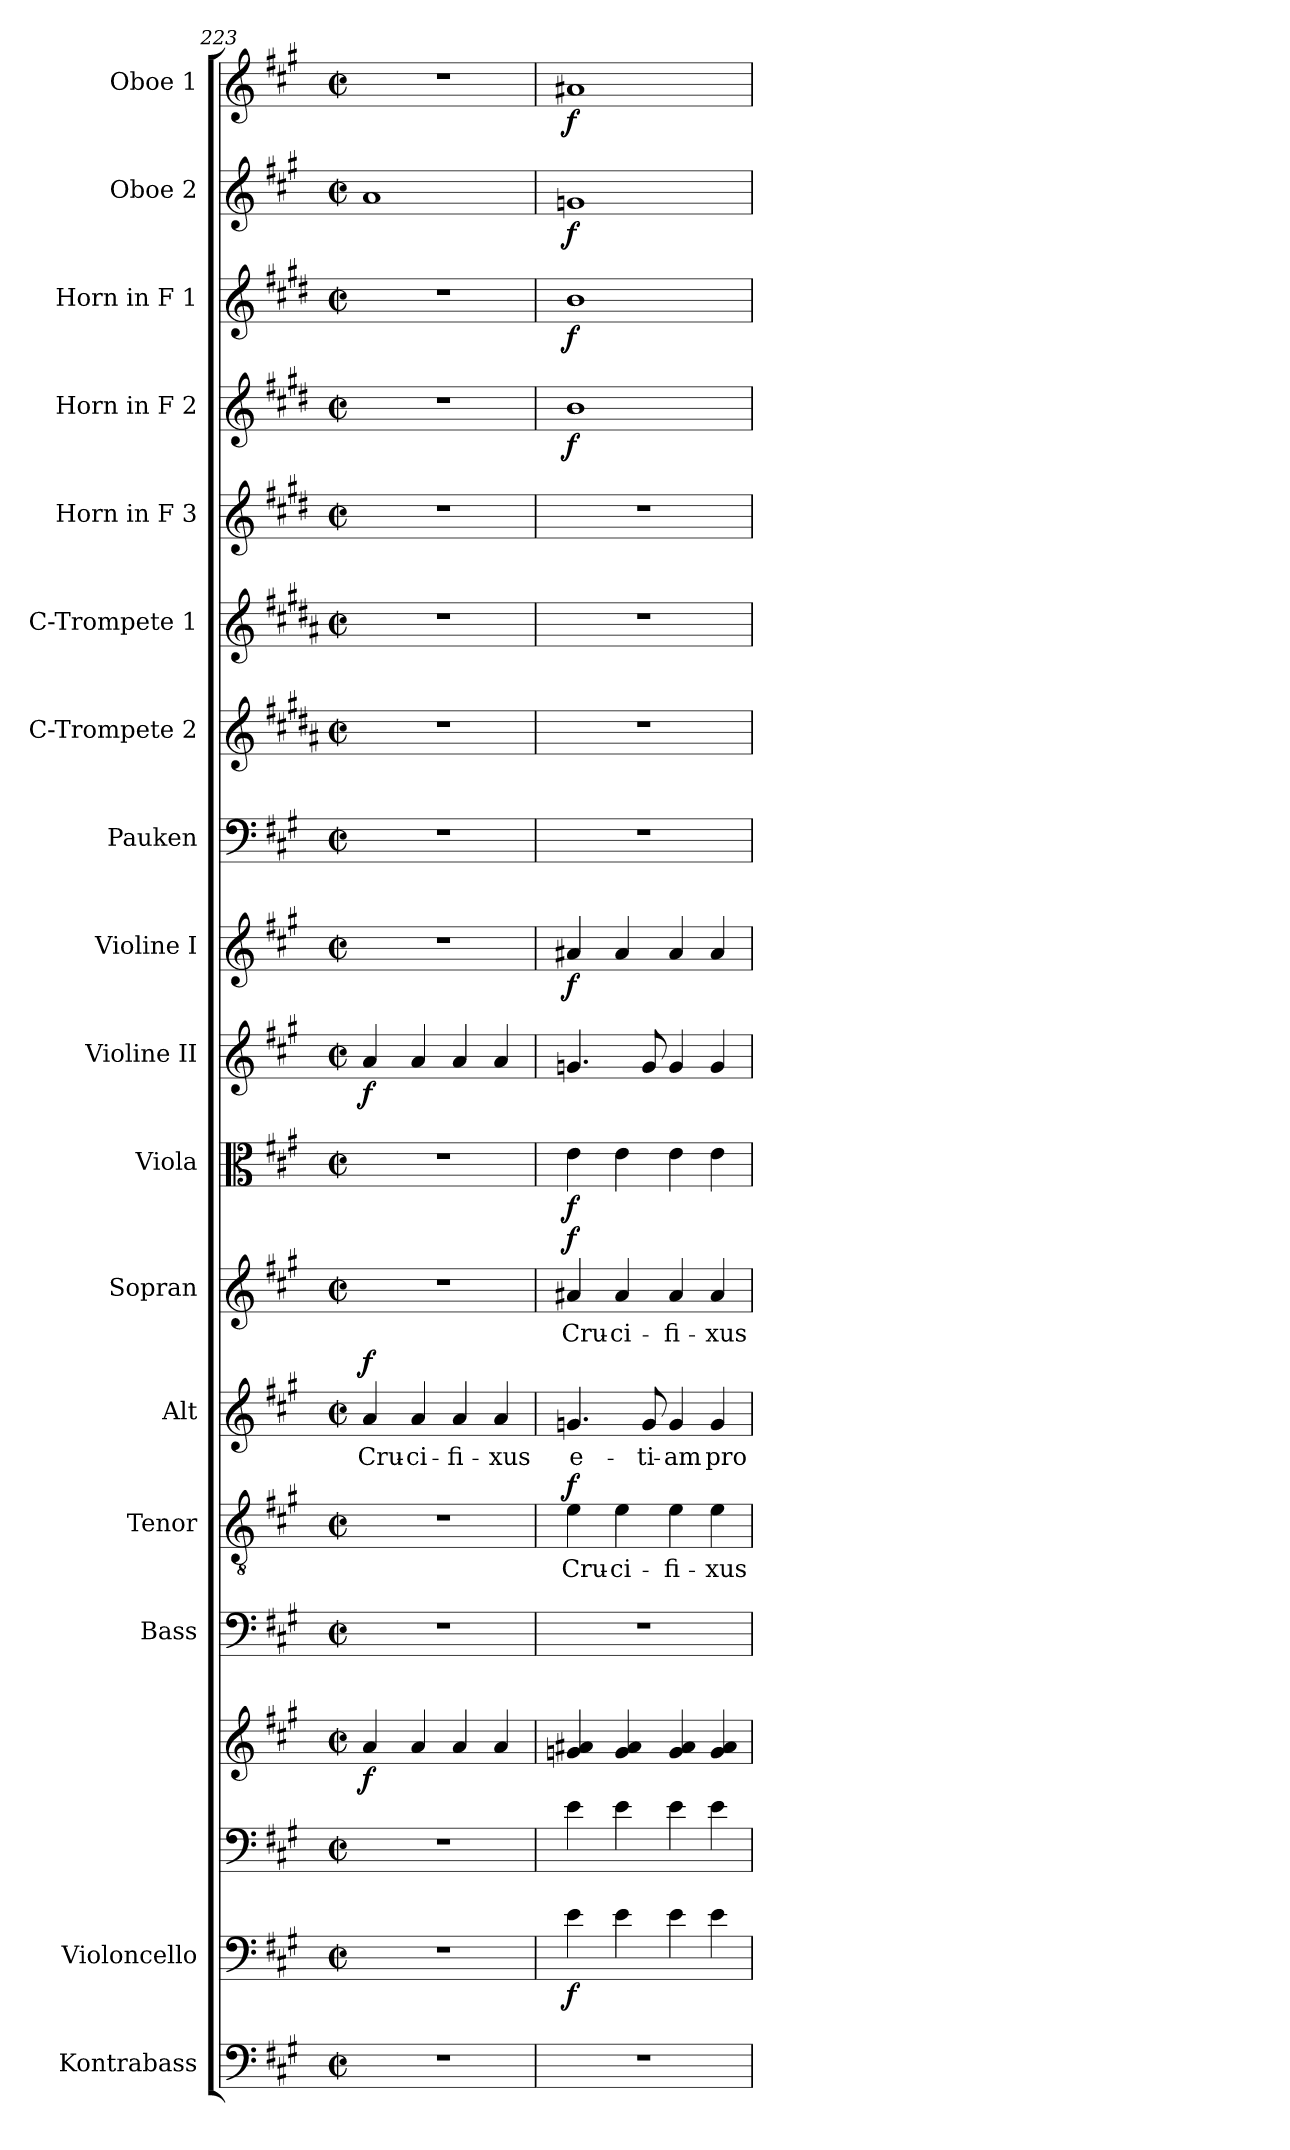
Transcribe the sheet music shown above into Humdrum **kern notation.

**kern	**kern	**dynam	**kern	**kern	**dynam	**kern	**kern	**text	**dynam	**kern	**text	**dynam	**kern	**text	**dynam	**kern	**dynam	**kern	**dynam	**kern	**dynam	**kern	**kern	**kern	**kern	**kern	**dynam	**kern	**dynam	**kern	**dynam	**kern	**dynam
*part18	*part17	*part17	*part16	*part16	*part16	*part15	*part14	*part14	*part14	*part13	*part13	*part13	*part12	*part12	*part12	*part11	*part11	*part10	*part10	*part9	*part9	*part8	*part7	*part6	*part5	*part4	*part4	*part3	*part3	*part2	*part2	*part1	*part1
*staff19	*staff18	*staff18	*staff17	*staff16	*staff16/17	*staff15	*staff14	*staff14	*staff14	*staff13	*staff13	*staff13	*staff12	*staff12	*staff12	*staff11	*staff11	*staff10	*staff10	*staff9	*staff9	*staff8	*staff7	*staff6	*staff5	*staff4	*staff4	*staff3	*staff3	*staff2	*staff2	*staff1	*staff1
*I"Kontrabass	*I"Violoncello	*	*	*	*	*I"Bass	*I"Tenor	*	*	*I"Alt	*	*	*I"Sopran	*	*	*I"Viola	*	*I"Violine II	*	*I"Violine I	*	*I"Pauken	*I"C-Trompete 2	*I"C-Trompete 1	*I"Horn in F 3	*I"Horn in F 2	*	*I"Horn in F 1	*	*I"Oboe 2	*	*I"Oboe 1	*
*I'Kb.	*I'Vc.	*	*	*	*	*I'B.	*I'T.	*	*	*I'A.	*	*	*I'S.	*	*	*I'Vla.	*	*I'Vl. II	*	*I'Vl. I	*	*I'Pk.	*I'C Trp. 2	*I'C Trp. 1	*	*	*	*	*	*I'Ob. 2	*	*I'Ob. 1	*
*clefF4	*clefF4	*	*clefF4	*clefG2	*	*clefF4	*clefGv2	*	*	*clefG2	*	*	*clefG2	*	*	*clefC3	*	*clefG2	*	*clefG2	*	*clefF4	*clefG2	*clefG2	*clefG2	*clefG2	*	*clefG2	*	*clefG2	*	*clefG2	*
*ITrd7c12	*	*	*	*	*	*	*	*	*	*	*	*	*	*	*	*	*	*	*	*	*	*	*ITrd1c2	*ITrd1c2	*ITrd4c7	*ITrd4c7	*	*ITrd4c7	*	*	*	*	*
*k[f#c#g#]	*k[f#c#g#]	*	*k[f#c#g#]	*k[f#c#g#]	*	*k[f#c#g#]	*k[f#c#g#]	*	*	*k[f#c#g#]	*	*	*k[f#c#g#]	*	*	*k[f#c#g#]	*	*k[f#c#g#]	*	*k[f#c#g#]	*	*k[f#c#g#]	*k[f#c#g#]	*k[f#c#g#]	*k[f#c#g#]	*k[f#c#g#]	*	*k[f#c#g#]	*	*k[f#c#g#]	*	*k[f#c#g#]	*
*A:	*A:	*	*A:	*A:	*	*A:	*A:	*	*	*A:	*	*	*A:	*	*	*A:	*	*A:	*	*A:	*	*A:	*A:	*A:	*A:	*A:	*	*A:	*	*A:	*	*A:	*
*M2/2	*M2/2	*	*M2/2	*M2/2	*	*M2/2	*M2/2	*	*	*M2/2	*	*	*M2/2	*	*	*M2/2	*	*M2/2	*	*M2/2	*	*M2/2	*M2/2	*M2/2	*M2/2	*M2/2	*	*M2/2	*	*M2/2	*	*M2/2	*
*met(c|)	*met(c|)	*	*met(c|)	*met(c|)	*	*met(c|)	*met(c|)	*	*	*met(c|)	*	*	*met(c|)	*	*	*met(c|)	*	*met(c|)	*	*met(c|)	*	*met(c|)	*met(c|)	*met(c|)	*met(c|)	*met(c|)	*	*met(c|)	*	*met(c|)	*	*met(c|)	*
=223	=223	=223	=223	=223	=223	=223	=223	=223	=223	=223	=223	=223	=223	=223	=223	=223	=223	=223	=223	=223	=223	=223	=223	=223	=223	=223	=223	=223	=223	=223	=223	=223	=223
!	!	!	!	!	!LO:DY:b	!	!	!	!	!	!LO:LY:b	!LO:DY:a	!	!	!	!	!	!	!LO:DY:b	!	!	!	!	!	!	!	!	!	!	!	!	!	!
1r	1r	.	1r	4a/	f	1r	1r	.	.	4a/	Cru-	f	1r	.	.	1r	.	4a/	f	1r	.	1r	1r	1r	1r	1r	.	1r	.	1a	.	1r	.
!	!	!	!	!	!	!	!	!	!	!	!LO:LY:b	!	!	!	!	!	!	!	!	!	!	!	!	!	!	!	!	!	!	!	!	!	!
.	.	.	.	4a/	.	.	.	.	.	4a/	-ci-	.	.	.	.	.	.	4a/	.	.	.	.	.	.	.	.	.	.	.	.	.	.	.
!	!	!	!	!	!	!	!	!	!	!	!LO:LY:b	!	!	!	!	!	!	!	!	!	!	!	!	!	!	!	!	!	!	!	!	!	!
.	.	.	.	4a/	.	.	.	.	.	4a/	-fi-	.	.	.	.	.	.	4a/	.	.	.	.	.	.	.	.	.	.	.	.	.	.	.
!	!	!	!	!	!	!	!	!	!	!	!LO:LY:b	!	!	!	!	!	!	!	!	!	!	!	!	!	!	!	!	!	!	!	!	!	!
.	.	.	.	4a/	.	.	.	.	.	4a/	-xus	.	.	.	.	.	.	4a/	.	.	.	.	.	.	.	.	.	.	.	.	.	.	.
=224	=224	=224	=224	=224	=224	=224	=224	=224	=224	=224	=224	=224	=224	=224	=224	=224	=224	=224	=224	=224	=224	=224	=224	=224	=224	=224	=224	=224	=224	=224	=224	=224	=224
!	!	!LO:DY:b	!	!	!	!	!	!LO:LY:b	!LO:DY:a	!	!LO:LY:b	!	!	!LO:LY:b	!LO:DY:a	!	!LO:DY:b	!	!	!	!LO:DY:b	!	!	!	!	!	!LO:DY:b	!	!LO:DY:b	!	!LO:DY:b	!	!LO:DY:b
1r	4e\	f	4e\	4gn/ 4a#X/	.	1r	4e\	Cru-	f	4.gn/	e-	.	4a#X/	Cru-	f	4e\	f	4.gn/	.	4a#X/	f	1r	1r	1r	1r	1e	f	1e	f	1gn	f	1a#X	f
!	!	!	!	!	!	!	!	!LO:LY:b	!	!	!	!	!	!LO:LY:b	!	!	!	!	!	!	!	!	!	!	!	!	!	!	!	!	!	!	!
.	4e\	.	4e\	4g/ 4a#/	.	.	4e\	-ci-	.	.	.	.	4a#/	-ci-	.	4e\	.	.	.	4a#/	.	.	.	.	.	.	.	.	.	.	.	.	.
!	!	!	!	!	!	!	!	!	!	!	!LO:LY:b	!	!	!	!	!	!	!	!	!	!	!	!	!	!	!	!	!	!	!	!	!	!
.	.	.	.	.	.	.	.	.	.	8g/	-ti-	.	.	.	.	.	.	8g/	.	.	.	.	.	.	.	.	.	.	.	.	.	.	.
!	!	!	!	!	!	!	!	!LO:LY:b	!	!	!LO:LY:b	!	!	!LO:LY:b	!	!	!	!	!	!	!	!	!	!	!	!	!	!	!	!	!	!	!
.	4e\	.	4e\	4g/ 4a#/	.	.	4e\	-fi-	.	4g/	-am	.	4a#/	-fi-	.	4e\	.	4g/	.	4a#/	.	.	.	.	.	.	.	.	.	.	.	.	.
!	!	!	!	!	!	!	!	!LO:LY:b	!	!	!LO:LY:b	!	!	!LO:LY:b	!	!	!	!	!	!	!	!	!	!	!	!	!	!	!	!	!	!	!
.	4e\	.	4e\	4g/ 4a#/	.	.	4e\	-xus	.	4g/	pro	.	4a#/	-xus	.	4e\	.	4g/	.	4a#/	.	.	.	.	.	.	.	.	.	.	.	.	.
=	=	=	=	=	=	=	=	=	=	=	=	=	=	=	=	=	=	=	=	=	=	=	=	=	=	=	=	=	=	=	=	=	=
*-	*-	*-	*-	*-	*-	*-	*-	*-	*-	*-	*-	*-	*-	*-	*-	*-	*-	*-	*-	*-	*-	*-	*-	*-	*-	*-	*-	*-	*-	*-	*-	*-	*-
